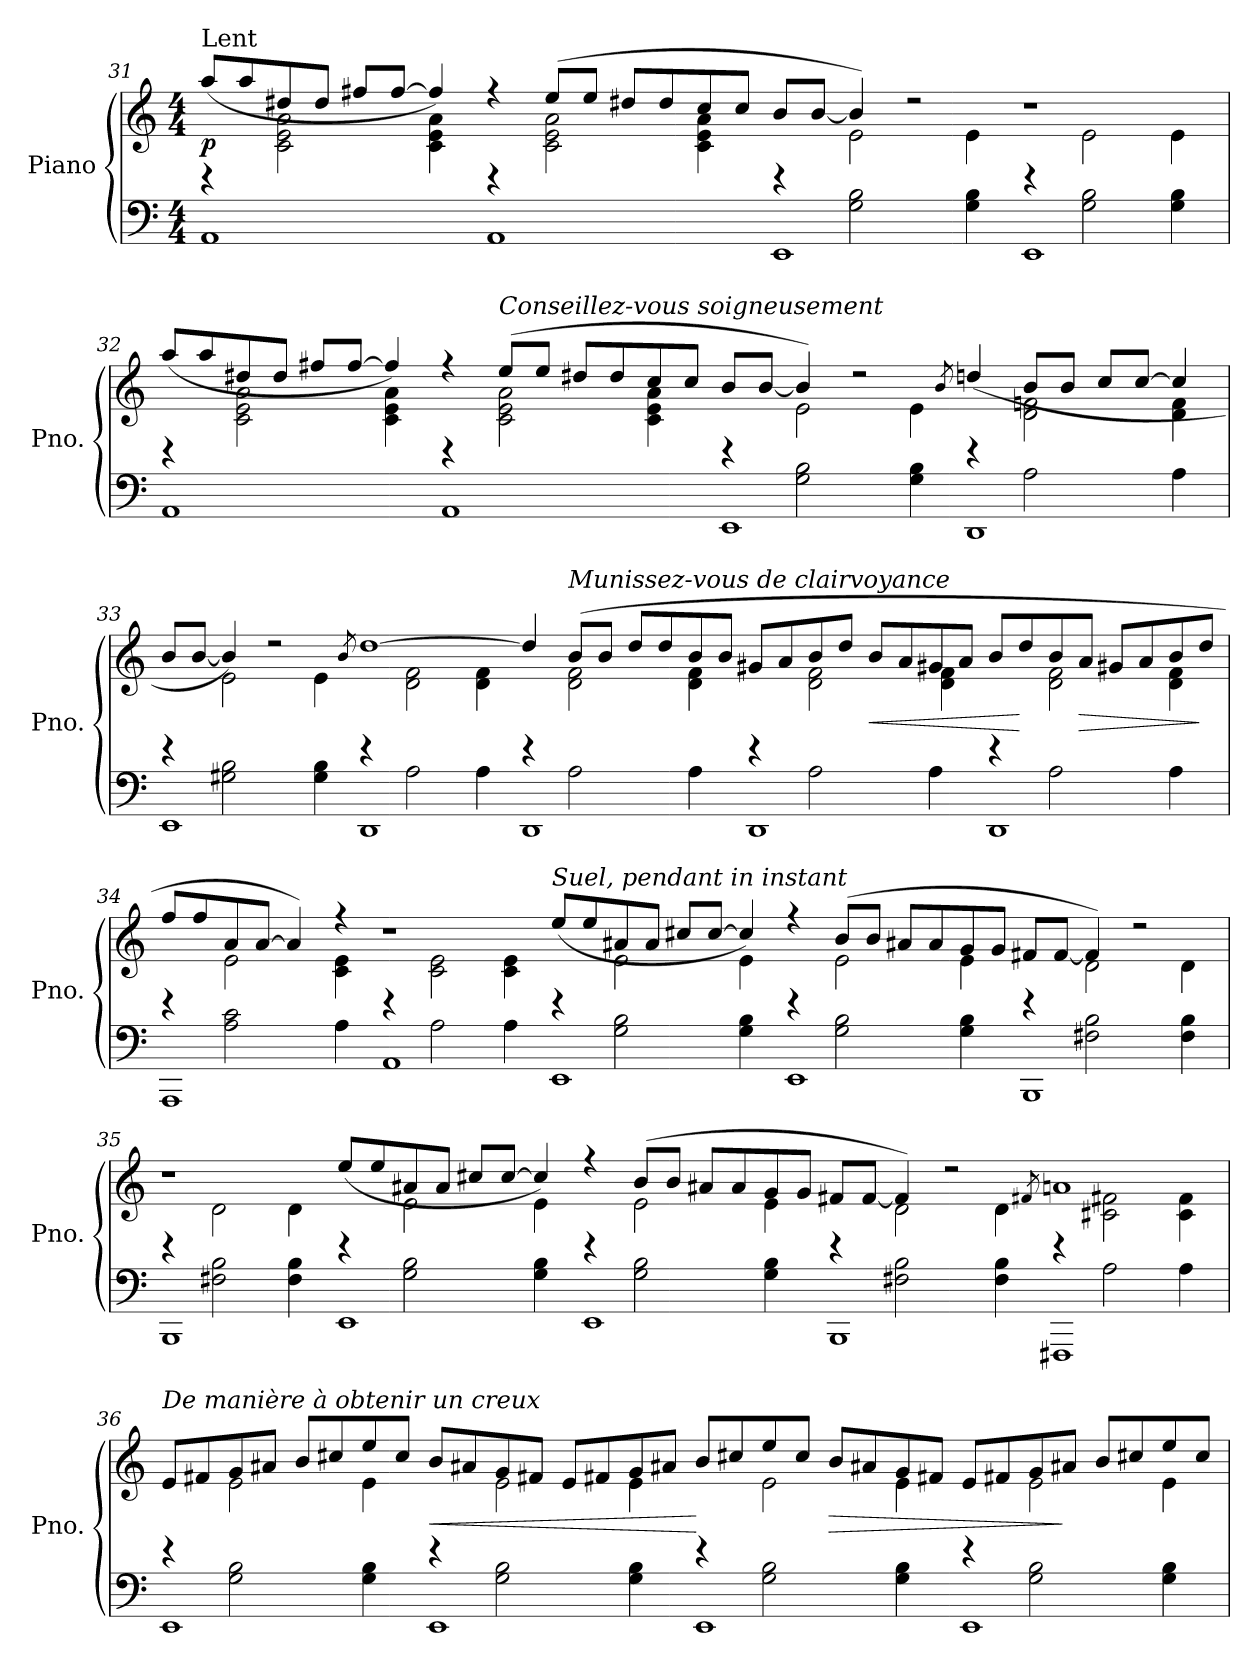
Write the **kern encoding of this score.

**kern	**kern	**dynam
*part1	*part1	*part1
*staff2	*staff1	*staff1/2
*I"Piano	*	*
*I'Pno.	*	*
!!LO:PB:g=z
*clefF4	*clefG2	*
*k[]	*k[]	*
*M4/4	*M4/4	*
=31	=31	=31
*^	*^	*
*	*^	*	*	*
!	!	!	!LO:TX:a:t=Lent	!	!
!	!	!	!	!	!LO:DY:b
4re	4rAyy	1AA	(>8aa/L	4ryy	p
.	.	.	8aa/	.	.
2.ryy	2ryy	.	8dd#X/	2c\ 2e\ 2a\	.
.	.	.	8dd#/J	.	.
.	.	.	8ff#X/L	.	.
.	.	.	[8ff#/J	.	.
.	4ryy	.	4ff#/])	4c\ 4e\ 4a\	.
4re	4rAyy	1AA	4rff	4ryy	.
2.ryy	2ryy	.	(>8ee/L	2c\ 2e\ 2a\	.
.	.	.	8ee/J	.	.
.	.	.	8dd#X/L	.	.
.	.	.	8dd#/	.	.
.	4ryy	.	8cc/	4c\ 4e\ 4a\	.
.	.	.	8cc/J	.	.
4re	4rAyy	1EE	8b/L	4ryy	.
.	.	.	[8b/J	.	.
2.ryy	2G\ 2B\	.	4b/])	2e\	.
.	.	.	2rdd	.	.
.	4G\ 4B\	.	.	4e\	.
4re	4rAyy	1EE	1rdd	4ryy	.
2.ryy	2G\ 2B\	.	.	2e\	.
.	4G\ 4B\	.	.	4e\	.
!!LO:LB:g=z	!!
=32	=32	=32	=32	=32	=32
4re	4rAyy	1AA	(>8aa/L	4ryy	.
.	.	.	8aa/	.	.
2.ryy	2ryy	.	8dd#X/	2c\ 2e\ 2a\	.
.	.	.	8dd#/J	.	.
.	.	.	8ff#X/L	.	.
.	.	.	[8ff#/J	.	.
.	4ryy	.	4ff#/])	4c\ 4e\ 4a\	.
4re	4rAyy	1AA	4rff	4ryy	.
!	!	!	!LO:TX:a:i:t=Conseillez-vous soigneusement	!	!
2.ryy	2ryy	.	(>8ee/L	2c\ 2e\ 2a\	.
.	.	.	8ee/J	.	.
.	.	.	8dd#X/L	.	.
.	.	.	8dd#/	.	.
.	4ryy	.	8cc/	4c\ 4e\ 4a\	.
.	.	.	8cc/J	.	.
4re	4rAyy	1EE	8b/L	4ryy	.
.	.	.	[8b/J	.	.
2.ryy	2G\ 2B\	.	4b/])	2e\	.
.	.	.	2rdd	.	.
.	4G\ 4B\	.	.	4e\	.
.	.	.	8qb/	.	.
4re	4rAyy	1DD	(>4ddn/	4ryy	.
2.ryy	2A\	.	8b/L	2d\ 2fn\	.
.	.	.	8b/J	.	.
.	.	.	8cc/L	.	.
.	.	.	[8cc/J	.	.
.	4A\	.	4cc/]	4d\ 4f\	.
!!LO:LB:g=z	!!
=33	=33	=33	=33	=33	=33
4re	4rAyy	1EE	8b/L	4ryy	.
.	.	.	[8b/J	.	.
2.ryy	2G#X\ 2B\	.	4b/])	2e\	.
.	.	.	2rdd	.	.
.	4G#\ 4B\	.	.	4e\	.
.	.	.	8qb/	.	.
4re	4rAyy	1DD	[1dd	4ryy	.
2.ryy	2A\	.	.	2d\ 2f\	.
.	4A\	.	.	4d\ 4f\	.
4re	4rAyy	1DD	4dd/]	4ryy	.
!	!	!	!LO:TX:a:i:t=Munissez-vous de clairvoyance	!	!
2.ryy	2A\	.	(>8b/L	2d\ 2f\	.
.	.	.	8b/J	.	.
.	.	.	8dd/L	.	.
.	.	.	8dd/	.	.
.	4A\	.	8b/	4d\ 4f\	.
.	.	.	8b/J	.	.
4re	4rAyy	1DD	8g#X/L	4ryy	.
.	.	.	8a/	.	.
2.ryy	2A\	.	8b/	2d\ 2f\	.
.	.	.	8dd/J	.	.
!	!	!	!	!	!LO:HP:b
.	.	.	8b/L	.	<
.	.	.	8a/	.	.
.	4A\	.	8g#X/	4d\ 4f\	.
.	.	.	8a/J	.	.
4re	4rAyy	1DD	8b/L	4ryy	.
.	.	.	8dd/	.	[
2.ryy	2A\	.	8b/	2d\ 2f\	.
!	!	!	!	!	!LO:HP:b
.	.	.	8a/J	.	>
.	.	.	8g#X/L	.	.
.	.	.	8a/	.	.
.	4A\	.	8b/	4d\ 4f\	.
.	.	.	8dd/J	.	]
!!LO:LB:g=z	!!
=34	=34	=34	=34	=34	=34
4re	4rAyy	1AAA	8ff/L	4ryy	.
.	.	.	8ff/	.	.
2.ryy	2A\ 2c\	.	8a/	2e\	.
.	.	.	[8a/J	.	.
.	.	.	4a/])	.	.
.	4A\	.	4rff	4c\ 4e\	.
4re	4rAyy	1AA	1rdd	4ryy	.
2.ryy	2A\	.	.	2c\ 2e\	.
.	4A\	.	.	4c\ 4e\	.
!	!	!	!LO:TX:a:i:t=Suel, pendant in instant	!	!
4re	4rAyy	1EE	(>8ee/L	4ryy	.
.	.	.	8ee/	.	.
2.ryy	2G\ 2B\	.	8a#X/	2e\	.
.	.	.	8a#/J	.	.
.	.	.	8cc#X/L	.	.
.	.	.	[8cc#/J	.	.
.	4G\ 4B\	.	4cc#/])	4e\	.
4re	4rAyy	1EE	4rff	4ryy	.
2.ryy	2G\ 2B\	.	(>8b/L	2e\	.
.	.	.	8b/J	.	.
.	.	.	8a#X/L	.	.
.	.	.	8a#/	.	.
.	4G\ 4B\	.	8g/	4e\	.
.	.	.	8g/J	.	.
4re	4rAyy	1BBB	8f#X/L	4ryy	.
.	.	.	[8f#/J	.	.
2.ryy	2F#X\ 2B\	.	4f#/])	2d\	.
.	.	.	2rdd	.	.
.	4F#\ 4B\	.	.	4d\	.
!!LO:LB:g=z	!!
=35	=35	=35	=35	=35	=35
4re	4rAyy	1BBB	1rdd	4ryy	.
2.ryy	2F#X\ 2B\	.	.	2d\	.
.	4F#\ 4B\	.	.	4d\	.
4re	4rAyy	1EE	(>8ee/L	4ryy	.
.	.	.	8ee/	.	.
2.ryy	2G\ 2B\	.	8a#X/	2e\	.
.	.	.	8a#/J	.	.
.	.	.	8cc#X/L	.	.
.	.	.	[8cc#/J	.	.
.	4G\ 4B\	.	4cc#/])	4e\	.
4re	4rAyy	1EE	4rff	4ryy	.
2.ryy	2G\ 2B\	.	(>8b/L	2e\	.
.	.	.	8b/J	.	.
.	.	.	8a#X/L	.	.
.	.	.	8a#/	.	.
.	4G\ 4B\	.	8g/	4e\	.
.	.	.	8g/J	.	.
4re	4rAyy	1BBB	8f#X/L	4ryy	.
.	.	.	[8f#/J	.	.
2.ryy	2F#X\ 2B\	.	4f#/])	2d\	.
.	.	.	2rdd	.	.
.	4F#\ 4B\	.	.	4d\	.
.	.	.	8qf#X/	.	.
4re	4rAyy	1FFF#X	1an	4ryy	.
2.ryy	2A\	.	.	2c#X\ 2f#X\	.
.	4A\	.	.	4c#\ 4f#\	.
!!LO:PB:g=z	!!
=36	=36	=36	=36	=36	=36
!	!	!	!LO:TX:a:i:t=De manière à obtenir un creux	!	!
4re	4rAyy	1EE	8e/L	4ryy	.
.	.	.	8f#X/	.	.
2.ryy	2G\ 2B\	.	8g/	2e\	.
.	.	.	8a#X/J	.	.
.	.	.	8b/L	.	.
.	.	.	8cc#X/	.	.
.	4G\ 4B\	.	8ee/	4e\	.
.	.	.	8cc#/J	.	.
!	!	!	!	!	!LO:HP:b
4re	4rAyy	1EE	8b/L	4ryy	<
.	.	.	8a#X/	.	.
2.ryy	2G\ 2B\	.	8g/	2e\	.
.	.	.	8f#X/J	.	.
.	.	.	8e/L	.	.
.	.	.	8f#X/	.	.
.	4G\ 4B\	.	8g/	4e\	.
.	.	.	8a#X/J	.	.
4re	4rAyy	1EE	8b/L	4ryy	[
.	.	.	8cc#X/	.	.
2.ryy	2G\ 2B\	.	8ee/	2e\	.
.	.	.	8cc#/J	.	.
!	!	!	!	!	!LO:HP:b
.	.	.	8b/L	.	>
.	.	.	8a#X/	.	.
.	4G\ 4B\	.	8g/	4e\	.
.	.	.	8f#X/J	.	.
4re	4rAyy	1EE	8e/L	4ryy	.
.	.	.	8f#X/	.	.
2.ryy	2G\ 2B\	.	8g/	2e\	.
.	.	.	8a#X/J	.	]
.	.	.	8b/L	.	.
.	.	.	8cc#X/	.	.
.	4G\ 4B\	.	8ee/	4e\	.
.	.	.	8cc#/J	.	.
*v	*v	*v	*	*	*
*	*v	*v	*
=	=	=
*-	*-	*-
